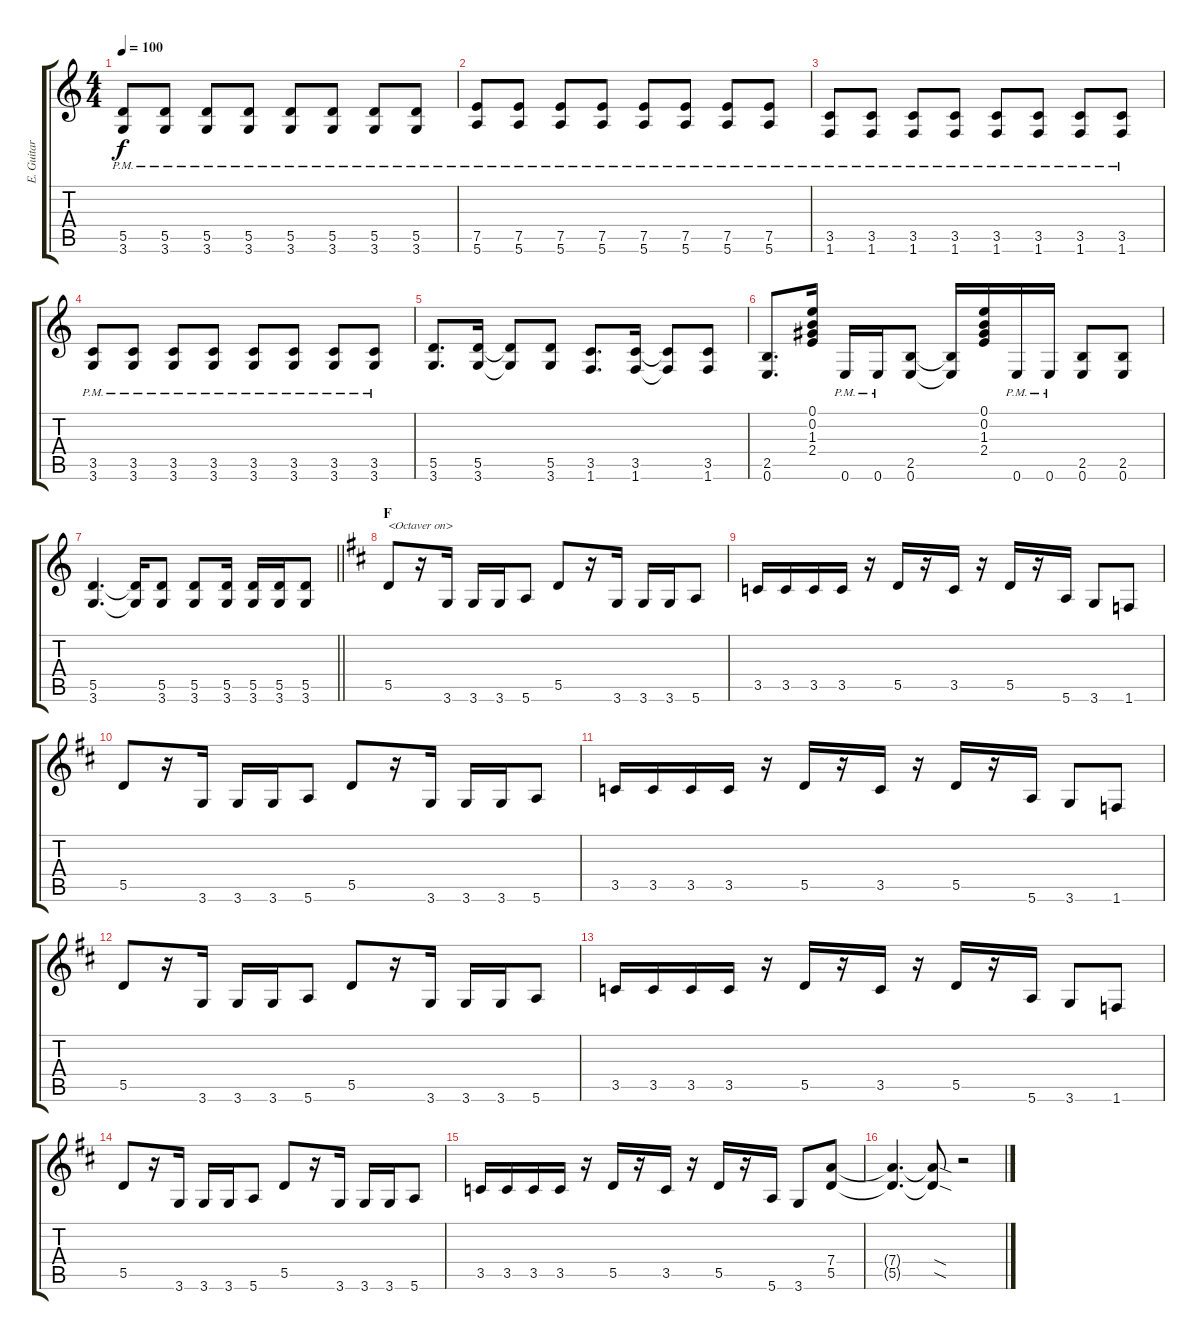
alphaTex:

\track ("E. Guitar II" "E. Guitar ") {instrument overdrivenguitar}
\staff {score tabs}
\tuning (E4 B3 G3 D3 A2 E2) {hide}
\ts (4 4)
\tempo 100
\clef g2
\ks c
(5.5{pm} 3.6{pm}).8{dy f} (5.5{pm} 3.6{pm}).8 (5.5{pm} 3.6{pm}).8 (5.5{pm} 3.6{pm}).8 (5.5{pm} 3.6{pm}).8 (5.5{pm} 3.6{pm}).8 (5.5{pm} 3.6{pm}).8 (5.5{pm} 3.6{pm}).8 |
(7.5{pm} 5.6{pm}).8 (7.5{pm} 5.6{pm}).8 (7.5{pm} 5.6{pm}).8 (7.5{pm} 5.6{pm}).8 (7.5{pm} 5.6{pm}).8 (7.5{pm} 5.6{pm}).8 (7.5{pm} 5.6{pm}).8 (7.5{pm} 5.6{pm}).8 |
(3.5{pm} 1.6{pm}).8 (3.5{pm} 1.6{pm}).8 (3.5{pm} 1.6{pm}).8 (3.5{pm} 1.6{pm}).8 (3.5{pm} 1.6{pm}).8 (3.5{pm} 1.6{pm}).8 (3.5{pm} 1.6{pm}).8 (3.5{pm} 1.6{pm}).8 |
(3.5{pm} 3.6{pm}).8 (3.5{pm} 3.6{pm}).8 (3.5{pm} 3.6{pm}).8 (3.5{pm} 3.6{pm}).8 (3.5{pm} 3.6{pm}).8 (3.5{pm} 3.6{pm}).8 (3.5{pm} 3.6{pm}).8 (3.5{pm} 3.6{pm}).8 |
(5.5 3.6).8{d} (5.5 3.6).16 (5.5{t} 3.6{t}).8 (5.5 3.6).8 (3.5 1.6).8{d} (3.5 1.6).16 (3.5{t} 1.6{t}).8 (3.5 1.6).8 |
(2.5 0.6).8{d} (0.1 0.2 1.3 2.4).16 0.6{pm}.16 0.6{pm}.16 (2.5 0.6).8 (2.5{t} 0.6{t}).16 (0.1 0.2 1.3 2.4).16 0.6{pm}.16 0.6{pm}.16 (2.5 0.6).8 (2.5 0.6).8 |
\barLineRight lightlight
(5.5 3.6).4{d} (5.5{t} 3.6{t}).16 (5.5 3.6).8 (5.5 3.6).8 (5.5 3.6).16 (5.5 3.6).16 (5.5 3.6).16 (5.5 3.6).8 |
\section ("" "F")
\ks d
5.5.8{txt "<Octaver on>"} r.16 3.6.16 3.6.16 3.6.16 5.6.8 5.5.8 r.16 3.6.16 3.6.16 3.6.16 5.6.8 |
3.5.16 3.5.16 3.5.16 3.5.16 r.16 5.5.16 r.16 3.5.16 r.16 5.5.16 r.16 5.6.16 3.6.8 1.6.8 |
5.5.8 r.16 3.6.16 3.6.16 3.6.16 5.6.8 5.5.8 r.16 3.6.16 3.6.16 3.6.16 5.6.8 |
3.5.16 3.5.16 3.5.16 3.5.16 r.16 5.5.16 r.16 3.5.16 r.16 5.5.16 r.16 5.6.16 3.6.8 1.6.8 |
5.5.8 r.16 3.6.16 3.6.16 3.6.16 5.6.8 5.5.8 r.16 3.6.16 3.6.16 3.6.16 5.6.8 |
3.5.16 3.5.16 3.5.16 3.5.16 r.16 5.5.16 r.16 3.5.16 r.16 5.5.16 r.16 5.6.16 3.6.8 1.6.8 |
5.5.8 r.16 3.6.16 3.6.16 3.6.16 5.6.8 5.5.8 r.16 3.6.16 3.6.16 3.6.16 5.6.8 |
3.5.16 3.5.16 3.5.16 3.5.16 r.16 5.5.16 r.16 3.5.16 r.16 5.5.16 r.16 5.6.16 3.6.8 (7.4 5.5).8 |
(7.4{t} 5.5{t}).4{d} (7.4{sod t} 5.5{sod t}).8 r.2
